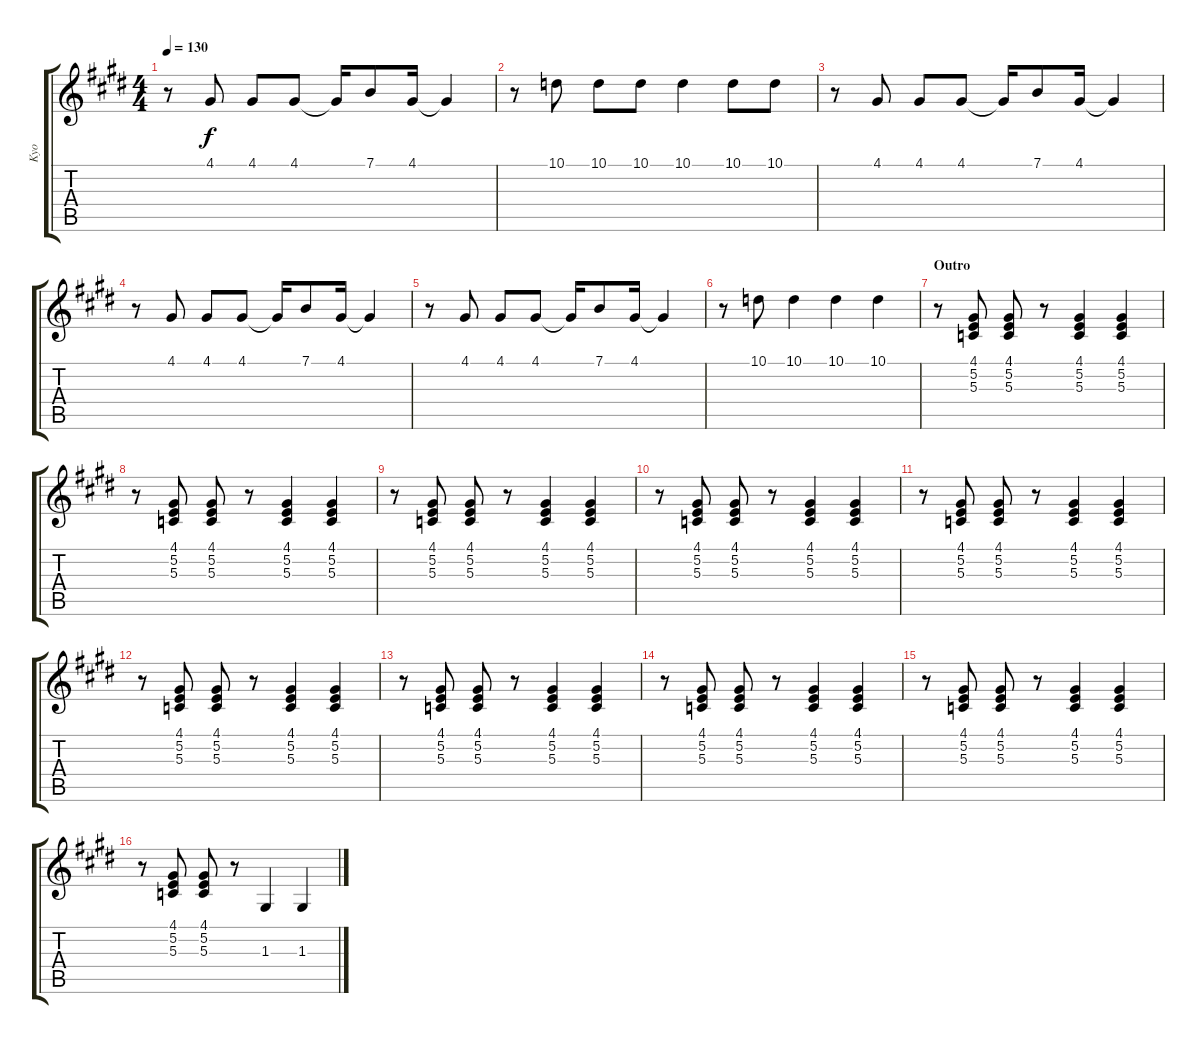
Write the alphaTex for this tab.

\track ("Kyo" "Kyo") {instrument sopranosax}
\staff {score tabs}
\tuning (E4 B3 G3 D3 A2 E2) {hide}
\ts (4 4)
\tempo 130
\clef g2
\ks e
r.8{dy f} 4.1.8 4.1.8 4.1.8 4.1{t}.16 7.1.8 4.1.16 4.1{t}.4 |
r.8 10.1.8 10.1.8 10.1.8 10.1.4 10.1.8 10.1.8 |
r.8 4.1.8 4.1.8 4.1.8 4.1{t}.16 7.1.8 4.1.16 4.1{t}.4 |
r.8 4.1.8 4.1.8 4.1.8 4.1{t}.16 7.1.8 4.1.16 4.1{t}.4 |
r.8 4.1.8 4.1.8 4.1.8 4.1{t}.16 7.1.8 4.1.16 4.1{t}.4 |
r.8 10.1.8 10.1.4 10.1.4 10.1.4 |
\section ("" "Outro")
r.8 (4.1 5.2 5.3).8 (4.1 5.2 5.3).8 r.8 (4.1 5.2 5.3).4 (4.1 5.2 5.3).4 |
r.8 (4.1 5.2 5.3).8 (4.1 5.2 5.3).8 r.8 (4.1 5.2 5.3).4 (4.1 5.2 5.3).4 |
r.8 (4.1 5.2 5.3).8 (4.1 5.2 5.3).8 r.8 (4.1 5.2 5.3).4 (4.1 5.2 5.3).4 |
r.8 (4.1 5.2 5.3).8 (4.1 5.2 5.3).8 r.8 (4.1 5.2 5.3).4 (4.1 5.2 5.3).4 |
r.8 (4.1 5.2 5.3).8 (4.1 5.2 5.3).8 r.8 (4.1 5.2 5.3).4 (4.1 5.2 5.3).4 |
r.8 (4.1 5.2 5.3).8 (4.1 5.2 5.3).8 r.8 (4.1 5.2 5.3).4 (4.1 5.2 5.3).4 |
r.8 (4.1 5.2 5.3).8 (4.1 5.2 5.3).8 r.8 (4.1 5.2 5.3).4 (4.1 5.2 5.3).4 |
r.8 (4.1 5.2 5.3).8 (4.1 5.2 5.3).8 r.8 (4.1 5.2 5.3).4 (4.1 5.2 5.3).4 |
r.8 (4.1 5.2 5.3).8 (4.1 5.2 5.3).8 r.8 (4.1 5.2 5.3).4 (4.1 5.2 5.3).4 |
r.8 (4.1 5.2 5.3).8 (4.1 5.2 5.3).8 r.8 1.3.4 1.3.4
